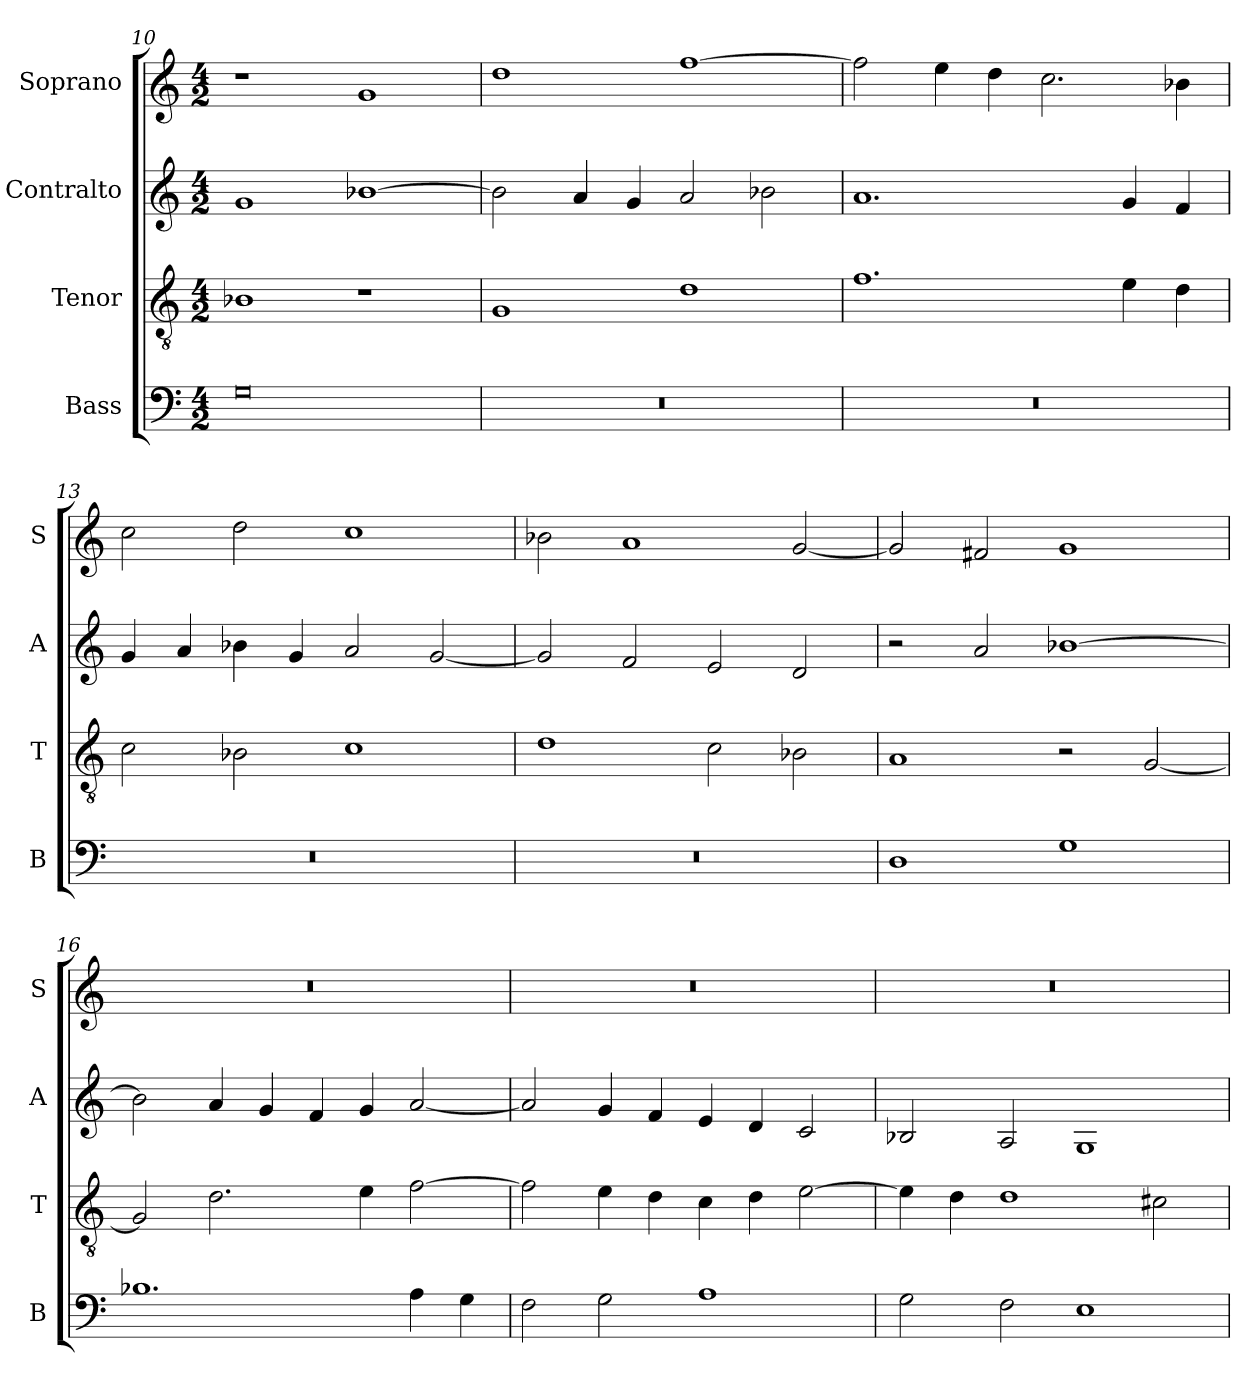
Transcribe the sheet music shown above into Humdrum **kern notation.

**kern	**kern	**kern	**kern
*part4	*part3	*part2	*part1
*staff4	*staff3	*staff2	*staff1
*I"Bass	*I"Tenor	*I"Contralto	*I"Soprano
*I'B	*I'T	*I'A	*I'S
*clefF4	*clefGv2	*clefG2	*clefG2
*k[]	*k[]	*k[]	*k[]
*M4/2	*M4/2	*M4/2	*M4/2
=10	=10	=10	=10
0G	1B-X	1g	1r
.	1r	[1b-X	1g
=11	=11	=11	=11
0r	1G	2b-]	1dd
.	.	4a	.
.	.	4g	.
.	1d	2a	[1ff
.	.	2b-X	.
=12	=12	=12	=12
0r	1.f	1.a	2ff]
.	.	.	4ee
.	.	.	4dd
.	.	.	2.cc
.	4e	4g	.
.	4d	4f	4b-X
=13	=13	=13	=13
0r	2c	4g	2cc
.	.	4a	.
.	2B-X	4b-X	2dd
.	.	4g	.
.	1c	2a	1cc
.	.	[2g	.
=14	=14	=14	=14
0r	1d	2g]	2b-X
.	.	2f	1a
.	2c	2e	.
.	2B-X	2d	[2g
=15	=15	=15	=15
1D	1A	2r	2g]
.	.	2a	2f#X
1G	2r	[1b-X	1g
.	[2G	.	.
=16	=16	=16	=16
1.B-X	2G]	2b-]	0r
.	2.d	4a	.
.	.	4g	.
.	.	4f	.
.	4e	4g	.
4A	[2f	[2a	.
4G	.	.	.
=17	=17	=17	=17
2F	2f]	2a]	0r
2G	4e	4g	.
.	4d	4f	.
1A	4c	4e	.
.	4d	4d	.
.	[2e	2c	.
=18	=18	=18	=18
2G	4e]	2B-X	0r
.	4d	.	.
2F	1d	2A	.
1E	.	1G	.
.	2c#X	.	.
=	=	=	=
*-	*-	*-	*-
